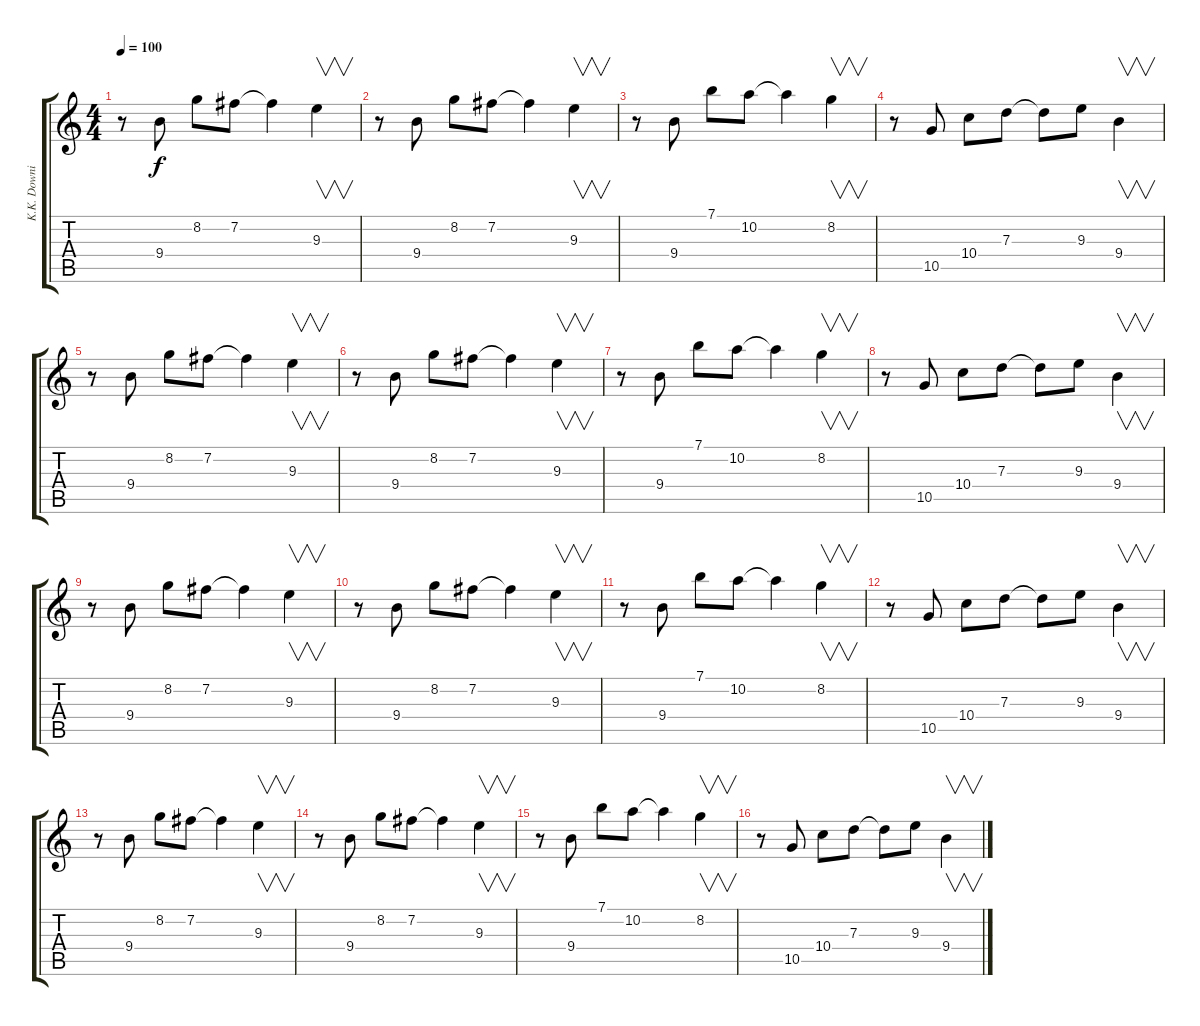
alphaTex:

\track ("K.K. Downing" "K.K. Downi") {instrument distortionguitar}
\staff {score tabs}
\tuning (E4 B3 G3 D3 A2 E2) {hide}
\ts (4 4)
\tempo 100
\clef g2
\ks c
r.8{dy f instrument distortionguitar} 9.4.8 8.2.8 7.2.8 7.2{t}.4 9.3.4{v} |
r.8 9.4.8 8.2.8 7.2.8 7.2{t}.4 9.3.4{v} |
r.8 9.4.8 7.1.8 10.2.8 10.2{t}.4 8.2.4{v} |
r.8 10.5.8 10.4.8 7.3.8 7.3{t}.8 9.3.8 9.4.4{v} |
r.8 9.4.8 8.2.8 7.2.8 7.2{t}.4 9.3.4{v} |
r.8 9.4.8 8.2.8 7.2.8 7.2{t}.4 9.3.4{v} |
r.8 9.4.8 7.1.8 10.2.8 10.2{t}.4 8.2.4{v} |
r.8 10.5.8 10.4.8 7.3.8 7.3{t}.8 9.3.8 9.4.4{v} |
r.8 9.4.8 8.2.8 7.2.8 7.2{t}.4 9.3.4{v} |
r.8 9.4.8 8.2.8 7.2.8 7.2{t}.4 9.3.4{v} |
r.8 9.4.8 7.1.8 10.2.8 10.2{t}.4 8.2.4{v} |
r.8 10.5.8 10.4.8 7.3.8 7.3{t}.8 9.3.8 9.4.4{v} |
r.8 9.4.8 8.2.8 7.2.8 7.2{t}.4 9.3.4{v} |
r.8 9.4.8 8.2.8 7.2.8 7.2{t}.4 9.3.4{v} |
r.8 9.4.8 7.1.8 10.2.8 10.2{t}.4 8.2.4{v} |
r.8 10.5.8 10.4.8 7.3.8 7.3{t}.8 9.3.8 9.4.4{v}
